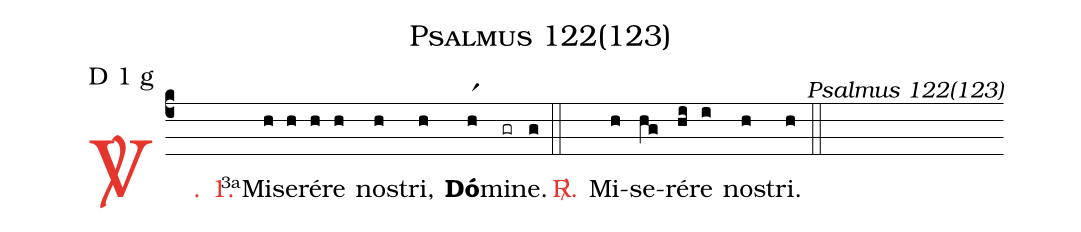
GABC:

name: Psalmus 122(123);
mode: D 1 g;
commentary: Psalmus 122(123);
%%
(c4)

<c><sp>V/</sp>. 1.</c>() <v>\VSup{3a}</v>Mi(h)se(h)ré(h)re(h) no(h)stri,(h) <b>Dó</b>(hr1)mi(gr)ne.(g)

(::)

<nlba><c><sp>R/</sp>.</c>() Mi</nlba>(h)se(hg)ré(hi)re(i) no(h)stri.(h)

(::)
